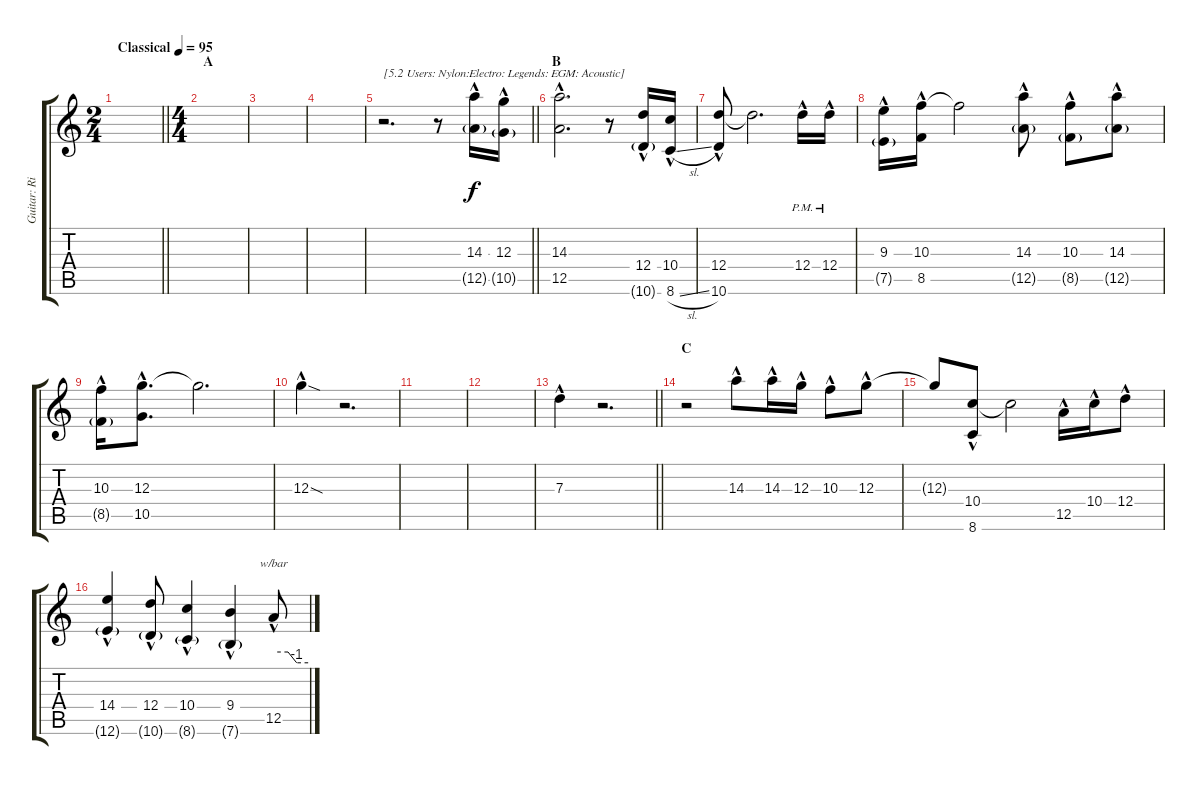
\track ("Guitar: Rik" "Guitar: Ri") {instrument acousticguitarnylon}
\staff {score tabs}
\tuning (E4 B3 G3 D3 A2 E2) {hide}
\ts (2 4)
\tempo (95 "Classical")
\clef g2
\barLineRight lightlight
\ks c
|
\ts (4 4)
\section ("" "A")
|
|
|
\barLineRight lightlight
r.2{d txt "[5.2 Users: Nylon:Electro: Legends: EGM: Acoustic]"} r.8 (14.3{hac} 12.5{g}).16 (12.3{hac} 10.5{g}).16 |
\section ("" "B")
(14.3{hac} 12.5{hac}).2{d} r.8 (12.4{hac} 10.6{g}).16 (10.4{hac} 8.6{sl hac}).16 |
(12.4{hac} 10.6{hac}).8 12.4{t}.2{d} 12.4{hac pm}.16 12.4{hac pm}.16 |
(9.3{hac} 7.5{g}).16 (10.3{hac} 8.5).16 10.3{t}.2 (14.3{hac} 12.5{g}).8 (10.3{hac} 8.5{g}).8 (14.3{hac} 12.5{g}).8 |
(10.3{hac} 8.5{g}).16 (12.3{hac} 10.5{hac}).8{d} 12.3{t}.2{d} |
12.3{sod hac}.4 r.2{d} |
|
|
\barLineRight lightlight
7.3{hac}.4 r.2{d} |
\section ("" "C")
r.2 14.3{hac}.8 14.3{hac}.16 12.3{hac}.16 10.3{hac}.8 12.3{hac}.8 |
12.3{t}.8 (10.4{hac} 8.6{hac}).8 10.4{t}.2 12.5{hac}.16 10.4{hac}.16 12.4{hac}.8 |
(14.4{hac} 12.6{g}).4 (12.4{hac} 10.6{g}).8 (10.4{hac} 8.6{g}).4 (9.4{hac} 7.6{g}).4 12.5{hac}.8{tbe (custom default 0 0 25 0 40 -4 60 -4)}
